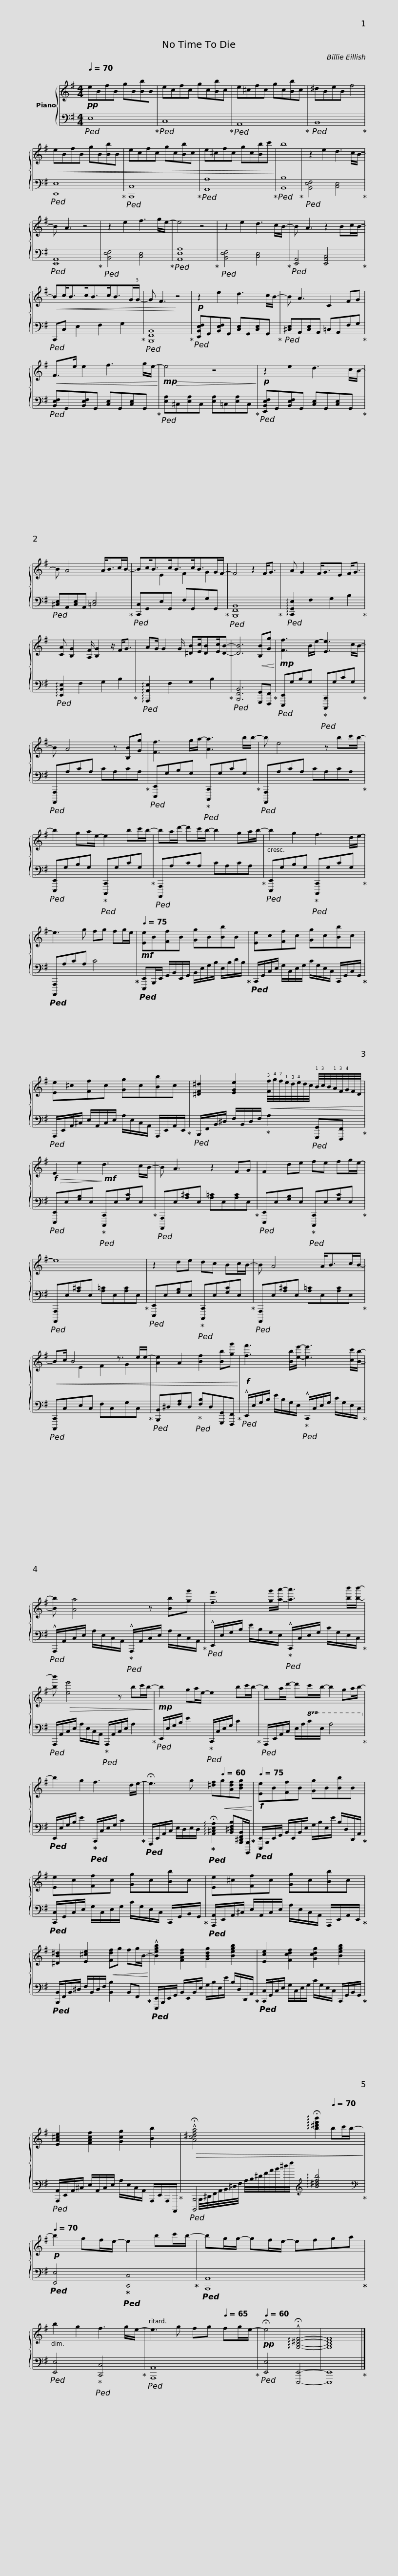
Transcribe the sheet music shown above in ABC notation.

X:1
%%score { ( 1 3 ) | ( 2 4 ) }
L:1/8
Q:1/4=70
M:4/4
I:linebreak $
K:G
V:1 treble
V:3 treble
V:2 bass
V:4 bass
V:1
!pp! eBfB gB[Bb]B | ecfc gc[Bb]c | e^cfc gc[Bb]c | ^dBeB f4 |!<(! eBfB gB[Bb]B |$ %5
 ecfc gc[Bb]c | e^cfc gc[Bb]c'!<)! | b8 | z2 e2 d3 c/B/- | B A3 z4 | %10
 z2 e2 f3 g/e/- | e4 z4 | z2 e2 d3 c/B/- |$ B A3 z2 Bc/B/- |!<(! Bc<Bc<Bc<BG/!5!G/- | %15
 G F3!<)! z4 |!p! z2 e2 d3 c/B/- | B A3 C2 FG |$!<(! F>e e2 f3 g/e/-!<)! |!mp!!>(! e4 z4!>)! | %20
!p! z2 e2 d3 c/B/- | B A4 A<Bc/B/- |$ Bc<Bc<Bc<BG/F/- | F4 z2 F<G | A G2 F<GE F<G | %25
 [CA] [B,G]2 [A,F]/ [B,G]2 z/ F<G |$ AG/ G2 G/ [^DB][Ec]/[DB][Ec]/[DB]- | [DB]6!<(! [B,B][Gg]!<)! |!mp! [Ff]3 B/e/- [Ee]3 c/B/- | B A4 z [B,B][Gg] |$ %30
 [Ff]3 g/a/- [Aa]3 b/b/- | b e4 z bc'/b/- | b2 ga/e/- e2 bc'/b/- | ba/d'/- d'c'/b/- b2 ga/b/- |$ b2 g2 f3 d/e/- | %35
 e3 g fg fg/e/ |[Q:1/4=75]!mf! [Ee]B[Ff]B [Gg]B[Bb]B |$ [Ee]c[Ff]c [Gg]c[Bb]c | [Ee]^c[Ff]c [Gg]c[Bb]c |$ [^DF^d]2 [EGe]2!<(! !3![Ff]/4!4!g/4!2!f/4!1!e/4!3!d/4!4!e/4d/4c/4 !1!B/4!3!c/4B/4!1!A/4!3!F/4!4!G/4F/4D/4!<)! | %40
!f!!>(! E2 e2!>)!!mf! d3 c/B/- | B A3 z2 FG |$ F2 de fe fg/e/- | e8 | z2 de dc Bc/B/- | %45
 B A4 A<Bc/B/- |$!<(! Bc/ B4 z3/2 e/e/- | [Ae]2 A2 [Bf]2 [Bb][gg']!<)! |!f! [ff']3 [Bb]/[ee']/- [ee']3 [cc']/[Bb]/- |$ [Bb] [Aa]4 z [Bb][gg'] | %50
 [ff']3 [gg']/[aa']/- [aa']3 [bb']/[bb']/- |$ [bb']!>(! [ee']4 z bc'/b/-!>)! |!mp! b2 ga/e/- e2 bc'/b/- | ba/d'/- d'c'/b/- b2 ga/b/- |$ b2 g2 f3 d/e/- | %55
[Q:1/4=70] !fermata!e3[Q:1/4=60] g[Q:1/4=50] [^df][Q:1/4=60]!<(!g[Adf][Bdg]!<)! |[Q:1/4=75]!f! [Ee]B[Ff]B [Gg]B[Bb]B |$ [Ee]c[Ff]c [Gg]c[Bb]c | [Ee]^c[Ff]c [Gg]c[Bb]c | [^DB^d]2 [E^ce]2!<(! [Fdf]g fg/B/-!<)! |$ %60
 !^![Begb]2 [FAdf]2 [GBdg]2 [Begb]2 | [Ece]2 [Fcdf]2 [Gcdg]2 [Begb]2 |$ [EA^ce]2 [FAcf]2 [Gcg]2[Q:1/4=60] [Bb]2[Q:1/4=50] |[Q:1/4=40]!>(! !^!!fermata![Ac^dfa]4[Q:1/4=20] !arpeggio!!fermata![b^d'f'b']2[Q:1/4=50][Q:1/4=60][Q:1/4=50][Q:1/4=40][Q:1/4=70] bc'/b/-!>)! |$!p![Q:1/4=70] b2 gf/e/- e2 bc'/b/- | %65
 bg/g/- gf/e/- efga | b2 g2 f3 g/e/- | e3 g f[Q:1/4=70]g[Q:1/4=65] fg/e/- |[Q:1/4=60]!pp! !fermata!e4 !arpeggio!!^!!fermata![G,B,^DF]4- | [G,B,DF]8 |] %70
V:2
!ped! E,8!ped-up! |!ped! C,8!ped-up! |!ped! A,,8!ped-up! |!ped! B,,8!ped-up! |!ped! [E,,E,]8!ped-up! |$ %5
!ped! [C,,C,]8!ped-up! |!ped! [A,,A,]8!ped-up! |!ped! [B,,B,]8!ped-up! |!ped! [B,,E,F,]4 [C,E,]4!ped-up! |!ped! [E,,A,,]8!ped-up! | %10
!ped! [B,,E,F,]4 [C,E,]4!ped-up! |!ped! [A,,E,A,]8!ped-up! |!ped! [B,,E,F,]4 [C,E,]4!ped-up! |$!ped! [E,,A,,]4 [E,,A,,C,]4!ped-up! |!ped! C,,C, E,2 F,2 G,2!ped-up! | %15
!ped! [B,,,F,,B,,]8!ped-up! |!ped! [E,,B,,E,F,]G,,[B,,E,F,]G,, [C,E,]G,,[C,E,]G,,!ped-up! |!ped! [^C,E,]A,,[C,E,]A,, =C,A,,F,G,!ped-up! |$!ped! [B,,E,F,]G,,[B,,E,F,]G,, [C,E,]G,,[C,E,]G,,!ped-up! |!ped! [E,A,]^C,[E,A,]C, [E,A,]=C,[E,A,]C,!ped-up! | %20
!ped! [E,,B,,E,F,]G,,[B,,E,F,]G,, [C,E,]G,,[C,E,]G,,!ped-up! |!ped! [^C,E,]A,,[C,E,]A,, [=C,E,]4!ped-up! |$!ped! [C,,C,]G,,E,G,, F,G,,G,G,,!ped-up! |!ped! [B,,,F,,B,,]8!ped-up! |!ped! !arpeggio![C,,G,,E,]2 F,2 G,2 B,2!ped-up! | %25
!ped! !arpeggio![E,,B,,E,]2 F,2 G,2 B,2!ped-up! |$!ped! !arpeggio![A,,,A,,E,]2 F,2 G,2 B,2!ped-up! |!ped! [B,,,F,,B,,]6 [G,,,G,,][F,,,F,,]!ped-up! |!ped! [E,,,E,,]G,B,G,!ped-up!!ped! [C,,,C,,]G,CG,!ped-up! |!ped! [A,,,,A,,,]A,CA, CA,CA,!ped-up! |$ %30
!ped! [E,,,E,,]G,B,G,!ped-up!!ped! [C,,,C,,]G,CG,!ped-up! |!ped! [A,,,,A,,,]A,CA, CA,CA,!ped-up! |!ped! [E,,,E,,]G,B,G,!ped-up!!ped! [C,,,C,,]G,CG,!ped-up! |!ped! [A,,,,A,,,]A,CA, CA,CA,!ped-up! |$!ped! [E,,,E,,]G,B,G,!ped-up!!ped! [C,,,C,,]G,CG,!ped-up! | %35
!ped! [A,,,,A,,,]A,CA, C4!ped-up! |!ped! [E,,,E,,]B,,,/E,,/ G,,/B,,/E,,/G,,/ B,,/E,/G,/B,/ E,/B,/D/B,/!ped-up! |$!ped! C,,/G,,/C,/E,/ G,/C,/E,/G,/ C/G,/E,/C,/ C,,/G,,/C,/G,,/!ped-up! |!ped! A,,,/E,,/A,,/^C,/ E,/A,,/C,/E,/ A,/E,/C,/A,,/ A,,,/E,,/A,,/E,,/!ped-up! |$!ped! B,,,/F,,/B,,/^D,/ F,/B,,/D,/F,/!ped-up! A,2!ped! [G,,,G,,][F,,,F,,]!ped-up! | %40
!ped! [E,,,E,,]E,[G,B,]E,!ped-up!!ped! [C,,,C,,]E,[G,C]E,!ped-up! |!ped! [A,,,,A,,,]E,[A,^C]E, [A,=C]E,[A,C]E,!ped-up! |$!ped! [E,,,E,,]E,[G,B,]E,!ped-up!!ped! [C,,,C,,]E,[G,C]E,!ped-up! |!ped! [A,,,,A,,,]E,[A,^C]E, [A,=C]E,[A,C]E,!ped-up! |!ped! [E,,,E,,]E,[G,B,]E,!ped-up!!ped! [C,,,C,,]E,[G,C]E,!ped-up! | %45
!ped! [A,,,,A,,,]E,[A,^C]E, [A,=C]E,[A,C]E,!ped-up! |$!ped! [C,,,C,,]C,E,C, F,C,G,C,!ped-up! |!ped! [B,,,B,,]^D,[F,A,]D,!ped-up!!ped! [F,B,]D,[G,,,G,,][F,,,F,,]!ped-up! |!ped! !^!E,,/E,/G,/B,/ E/B,/G,/E,/!ped-up!!ped! !^!C,,/C,/E,/G,/ C/G,/E,/C,/!ped-up! |$!ped! !^!A,,,/A,,/C,/E,/ A,/E,/C,/A,,/!ped-up!!ped! !^!A,,,/A,,/C,/E,/ A,/E,/C,/A,,/!ped-up! | %50
!ped! !^!E,,/E,/G,/B,/ E/B,/G,/E,/!ped-up!!ped! !^!C,,/C,/E,/G,/ C/G,/E,/C,/!ped-up! |$!ped! A,,,/A,,/C,/E,/ A,/E,/C,/A,,/!ped-up!!ped! A,,,/A,,/C,/E,/ A,2!ped-up! |!ped! E,,/E,/G,/B,/ E2!ped-up!!ped! C,,/C,/E,/G,/ C2!ped-up! |!ped! A,,,/E,,/A,,/C,/ E,/A,/!8va(!C/E/ A4!ped-up!!8va)! |$!ped! E,,/E,/G,/B,/ E2!ped-up!!ped! C,,/C,/E,/G,/ C2!ped-up! | %55
!ped! A,,,/E,,/A,,/C,/ E,/D,/E,/D,/!ped-up!!ped! !arpeggio!!fermata![A,,^C,E,A,]2 [B,,^D,F,B,][B,,,^D,,F,,B,,]/[B,,,,B,,,]/!ped-up! |!ped! [E,,,E,,]/B,,,/E,,/G,,/ B,,/E,,/B,,/E,/ G,/B,/E,/E/ B,/D,/D,,/A,,/!ped-up! |$!ped! [C,,C,]/G,,/C,/E,/ G,/C,/E,/G,/ C/G,/E,/C,/ C,,/G,,/B,,/G,,/!ped-up! |!ped! [A,,,A,,]/E,,/A,,/^C,/ E,/A,,/C,/E,/ A,/E,/C,/A,,/ A,,,/E,,/A,,/E,,/!ped-up! |!ped! [B,,,B,,]/F,,/B,,/^D,/ F,/B,,/D,/F,/ [B,,B,]2 B,,F,,!ped-up! |$ %60
!ped! [E,,,E,,]/B,,,/E,,/G,,/ B,,/E,,/B,,/E,/ G,/B,/E,/E/ B,/D,/D,,/A,,/!ped-up! |!ped! [C,,C,]/G,,/C,/E,/ G,/C,/E,/G,/ C/G,/E,/C,/ C,,/G,,/B,,/G,,/!ped-up! |$!ped! [A,,,A,,]/E,,/A,,/^C,/ E,/A,,/C,/E,/ A,/E,/C,/A,,/ A,,,/E,,/A,,,/A,,,,/!ped-up! |!ped! [B,,,,B,,,]4[K:treble] !arpeggio![B^dfb]4!ped-up! |$[K:bass]!ped! [E,,E,]4!ped-up!!ped! [C,,C,]4!ped-up! | %65
!ped! [A,,,A,,]8!ped-up! |!ped! [E,,E,]4!ped-up!!ped! [C,,C,]4!ped-up! |!ped! [A,,,A,,]8!ped-up! |!ped! [E,,E,]4 [E,,,E,,]4- | [E,,,E,,]8!ped-up! |] %70
V:3
 x8 | x8 | x8 | x8 | x8 |$ %5
 x8 | x8 | x8 | x8 | x8 | %10
 x8 | x8 | x8 |$ x8 | x8 | %15
 x8 | x8 | x8 |$ x8 | x8 | %20
 x8 | x8 |$ x2 E2 F2 G2 | x8 | x8 | %25
 x8 |$ x8 | x8 | x8 | x8 |$ %30
 x8 | x8 | x8 | x8 |$ x8 | %35
 x8 | x8 |$ x8 | x8 |$ x8 | %40
 x8 | x8 |$ x8 | x8 | x8 | %45
 x8 |$ x2 E2 F2 G2 | x8 | x8 |$ x8 | %50
 x8 |$ x8 | x8 | x8 |$ x8 | %55
 x8 | x8 |$ x8 | x8 | x8 |$ %60
 x8 | x8 |$ x8 | x8 |$ x8 | %65
 x8 | x8 | x8 | x8 | x8 |] %70
V:4
 x8 | x8 | x8 | x8 | x8 |$ %5
 x8 | x8 | x8 | x8 | x8 | %10
 x8 | x8 | x8 |$ x8 | x8 | %15
 x8 | x8 | x8 |$ x8 | x8 | %20
 x8 | x8 |$ x8 | x8 | x8 | %25
 x8 |$ x8 | x8 | x8 | x8 |$ %30
 x8 | x8 | x8 | x8 |$ x8 | %35
 x8 | x8 |$ x8 | x8 |$ x8 | %40
 x8 | x8 |$ x8 | x8 | x8 | %45
 x8 |$ x8 | x8 | x8 |$ x8 | %50
 x8 |$ x8 | x8 | x3!8va(! x5!8va)! |$ x8 | %55
 x8 | x8 |$ x8 | x8 | x8 |$ %60
 x8 | x8 |$ x8 | x/4 B,,,/4^D,,/4F,,/4A,,/4B,,/4^D,/4F,/4 A,/4B,/4^D/4F/4A/4[K:treble]B/4^d/4f/4 x4 |$[K:bass] x8 | %65
 x8 | x8 | x8 | x8 | x8 |] %70
